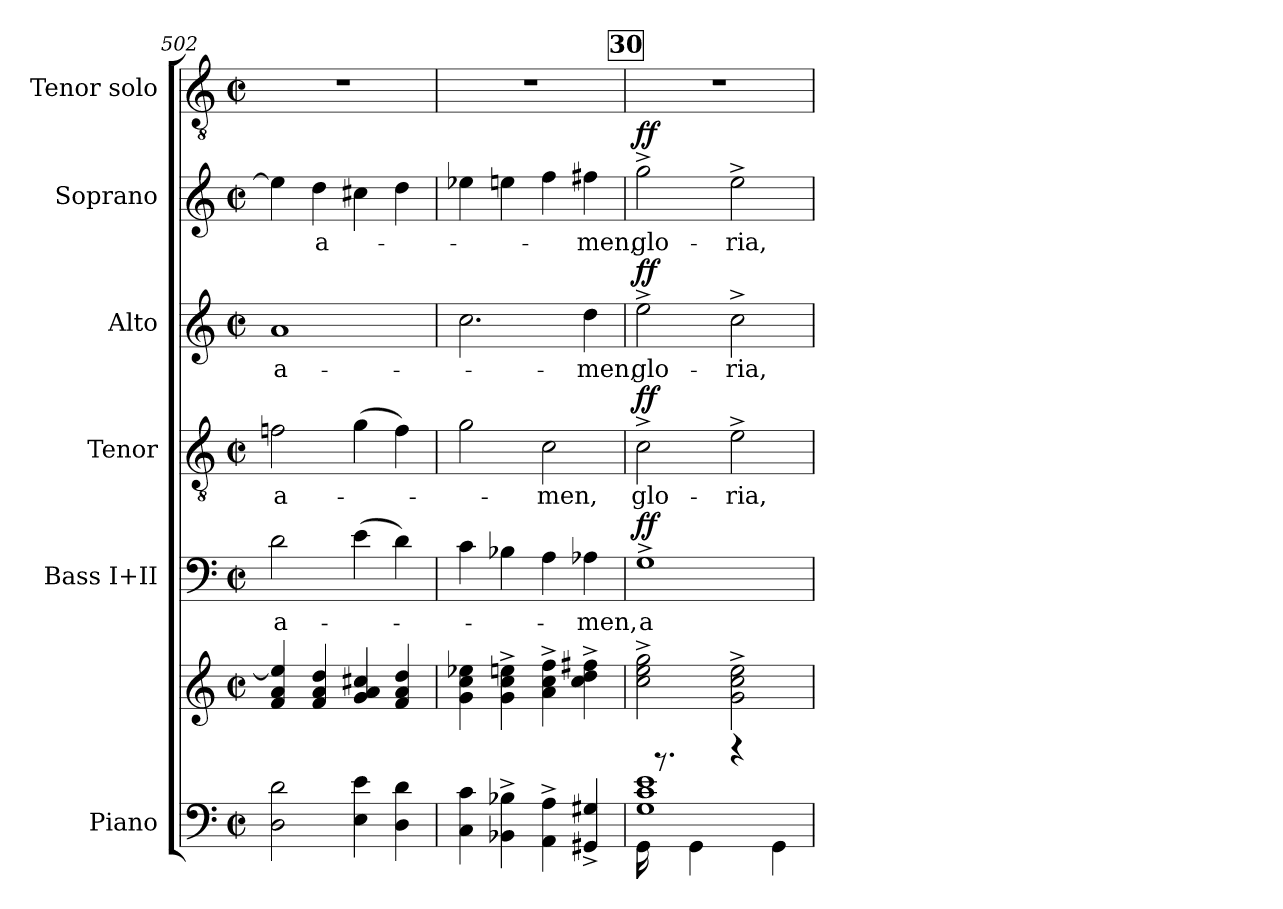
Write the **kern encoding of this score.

**kern	**kern	**kern	**text	**dynam	**kern	**text	**dynam	**kern	**text	**dynam	**kern	**text	**dynam	**kern
*part6	*part6	*part5	*part5	*part5	*part4	*part4	*part4	*part3	*part3	*part3	*part2	*part2	*part2	*part1
*staff7	*staff6	*staff5	*staff5	*staff5	*staff4	*staff4	*staff4	*staff3	*staff3	*staff3	*staff2	*staff2	*staff2	*staff1
*I"Piano	*	*I"Bass I+II	*	*	*I"Tenor	*	*	*I"Alto	*	*	*I"Soprano	*	*	*I"Tenor solo
*I'Pno.	*	*I'B.I+II	*	*	*I'T.	*	*	*I'A.	*	*	*I'S.	*	*	*I'T.s
*clefF4	*clefG2	*clefF4	*	*	*clefGv2	*	*	*clefG2	*	*	*clefG2	*	*	*clefGv2
*k[]	*k[]	*k[]	*	*	*k[]	*	*	*k[]	*	*	*k[]	*	*	*k[]
*M2/2	*M2/2	*M2/2	*	*	*M2/2	*	*	*M2/2	*	*	*M2/2	*	*	*M2/2
*met(c|)	*met(c|)	*met(c|)	*	*	*met(c|)	*	*	*met(c|)	*	*	*met(c|)	*	*	*met(c|)
=502	=502	=502	=502	=502	=502	=502	=502	=502	=502	=502	=502	=502	=502	=502
2D\ 2d\	4f/ 4a/ 4ee/]	2d\	a-	.	2fn\	a-	.	1a	a-	.	4ee\]	.	.	1r
.	4f/ 4a/ 4dd/	.	.	.	.	.	.	.	.	.	4dd\	a-	.	.
4E\ 4e\	4g/ 4a/ 4cc#X/	(4e\	.	.	(4g\	.	.	.	.	.	4cc#X\	.	.	.
4D\ 4d\	4f/ 4a/ 4dd/	4d\)	.	.	4f\)	.	.	.	.	.	4dd\	.	.	.
=503	=503	=503	=503	=503	=503	=503	=503	=503	=503	=503	=503	=503	=503	=503
4C\ 4c\	4g\ 4cc\ 4ee-X\	4c\	.	.	2g\	.	.	2.cc\	.	.	4ee-X\	.	.	1r
4BB-X\^ 4B-X\^	4g\^ 4cc\^ 4een\^	4B-X\	.	.	.	.	.	.	.	.	4een\	.	.	.
4AA\^ 4A\^	4a\^ 4cc\^ 4ff\^	4A\	.	.	2c\	-men,	.	.	.	.	4ff\	.	.	.
4GG#X/^ 4G#X/^	4cc\^ 4dd\^ 4ff#X\^	4A-X\	-men,	.	.	.	.	4dd\	-men,	.	4ff#X\	men,	.	.
!!LO:REH:place=s1:a:B:fs=14:t=30
=504	=504	=504	=504	=504	=504	=504	=504	=504	=504	=504	=504	=504	=504	=504
*^	*	*	*	*	*	*	*	*	*	*	*	*	*	*
!	!	!	!	!	!LO:DY:a	!	!	!LO:DY:a	!	!	!LO:DY:a	!	!	!LO:DY:a	!
16GG\	1G 1c 1e	2cc\^ 2ee\^ 2gg\^	1G^	a-	ff	2c^\	glo-	ff	2ee^\	glo-	ff	2gg^\	glo-	ff	1r
8.r	.	.	.	.	.	.	.	.	.	.	.	.	.	.	.
4GG\	.	.	.	.	.	.	.	.	.	.	.	.	.	.	.
4r	.	2g\^ 2cc\^ 2ee\^	.	.	.	2e^\	-ria,	.	2cc^\	-ria,	.	2ee^\	-ria,	.	.
4GG\	.	.	.	.	.	.	.	.	.	.	.	.	.	.	.
*v	*v	*	*	*	*	*	*	*	*	*	*	*	*	*	*
=	=	=	=	=	=	=	=	=	=	=	=	=	=	=
*-	*-	*-	*-	*-	*-	*-	*-	*-	*-	*-	*-	*-	*-	*-
